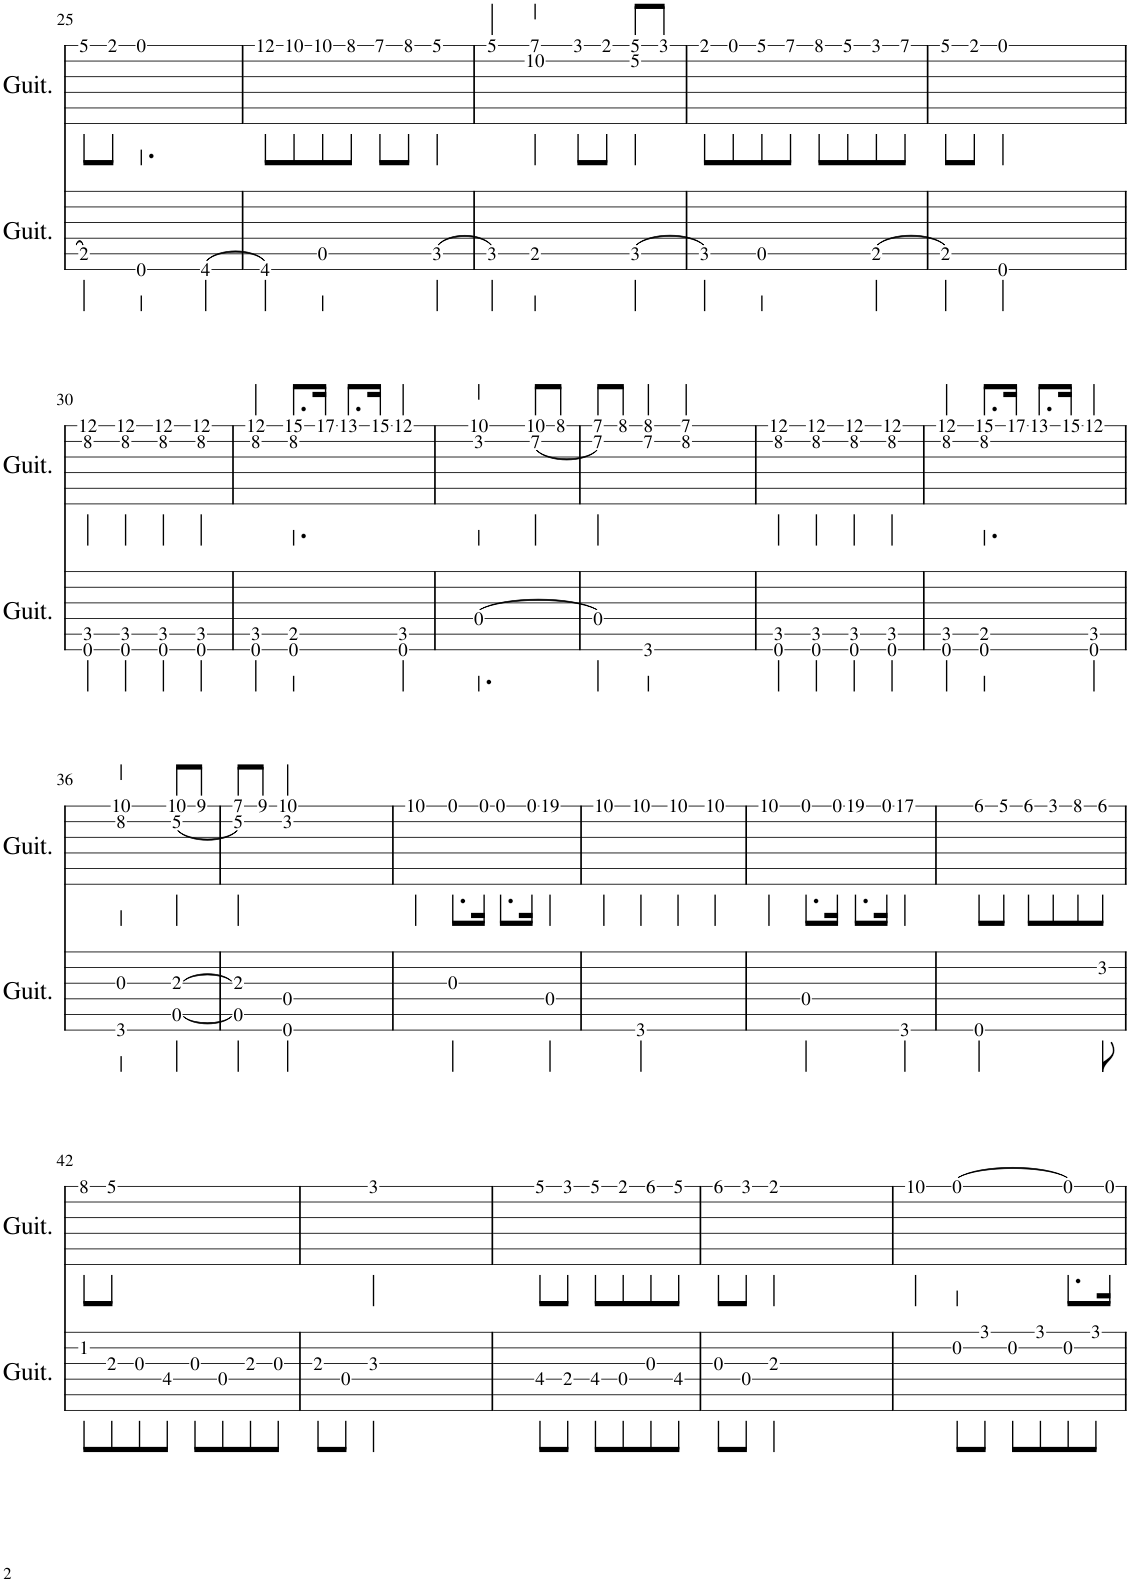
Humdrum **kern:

**kern	**kern
*part2	*part1
*staff2	*staff1
*I"Guitarra acústica	*I"Guitarra acústica
*I'Guit.	*I'Guit.
!!LO:PB:g=z
*	*clefG2
*k[f#]	*k[f#]
*M4/4	*M4/4
=25	=25
4BB\]	8a\L
.	8f#\J
2EE\	2.e\
[4GG#X\	.
=26	=26
4GG#X\]	8ee\L
.	8dd\
2AA\	8dd\
.	8cc\J
.	8b\L
.	8cc\J
[4C\	4a\
=27	=27
*	*^
4C\]	4a/	4ryy
2BB\	2b/	4a\
.	.	8g\L
.	.	8f#\J
[4C\	8a/L	4e\
.	8g/J	.
*	*v	*v
=28	=28
4C\]	8f#\L
.	8e\
2AA\	8a\
.	8b\J
.	8cc\L
.	8a\
[4BB\	8g\
.	8b\J
=29	=29
4BB\]	8a\L
.	8f#\J
4EE\	4e\
4r	4r
4r	4r
!!LO:LB:g=z
=30	=30
4CC\ 4C\	4g\ 4ee\
4CC\ 4C\	4g\ 4ee\
4CC\ 4C\	4g\ 4ee\
4CC\ 4C\	4g\ 4ee\
=31	=31
*	*^
4CC\ 4C\	4g/ 4ee/	4ryy
2BBB\ 2BB\	8.gg/L	2.g\
.	16aa/Jk	.
.	8.ffn/L	.
.	16gg/Jk	.
4CC\ 4C\	4ee/	.
=32	=32	=32
4r	4r	4r
[2.D\	2dd/	2d\
.	8dd/L	[4f#X\
.	8cc/J	.
=33	=33	=33
4D\]	8b/L	4f#X\]
.	8cc/J	.
2GG\	4f#/ 4cc/	2.ryy
.	4g/ 4b/	.
4r	4r	.
*	*v	*v
=34	=34
4CC\ 4C\	4g\ 4ee\
4CC\ 4C\	4g\ 4ee\
4CC\ 4C\	4g\ 4ee\
4CC\ 4C\	4g\ 4ee\
=35	=35
*	*^
4CC\ 4C\	4g/ 4ee/	4ryy
2BBB\ 2BB\	8.gg/L	2.g\
.	16aa/Jk	.
.	8.ffn/L	.
.	16gg/Jk	.
4CC\ 4C\	4ee/	.
!!LO:LB:g=z	!!
=36	=36	=36
4r	4r	4r
2GG\ 2G\	2dd/	2g\
[4AA\ [4A\	8dd/L	[4e\
.	8cc#X/J	.
=37	=37	=37
4AA\] 4A\]	8b/L	4e\]
.	8cc#/J	.
4DD\ 4D\	4d/ 4dd/	2.ryy
4r	4r	.
4r	4r	.
*	*v	*v
=38	=38
4r	4dd\
4G\	8.ddd\L
.	16eee\Jk
4r	8.ccc\L
.	16ddd\Jk
4D\	4bb\
=39	=39
4r	4dd\
4GG\	4dd\
4r	4dd\
4r	4dd\
=40	=40
4r	4dd\
4D\	8.ccc\L
.	16ddd\Jk
4r	8.bb\L
.	16ccc\Jk
4GG\	4aa\
=41	=41
4r	4r
4DD\	8b-X\L
.	8a\J
4r	8b-\L
.	8g\
8r	8cc\
8d\	8b-\J
!!LO:LB:g=z
=42	=42
8c\L	8cc\L
8A\	8a\J
8G\	2r
8F#\J	.
8G\L	.
8D\	.
8A\	4r
8G\J	.
=43	=43
8A\L	4r
8D\J	.
4B-X\	4g\
4r	4r
4r	4r
=44	=44
4r	4r
8F#\L	8a\L
8E\J	8g\J
8F#\L	8a\L
8D\	8f#\
8G\	8b-X\
8F#\J	8a\J
=45	=45
8G\L	8b-\L
8D\J	8g\J
4A\	4f#\
4r	4r
4r	4r
=46	=46
4r	4dd\
*clefG2	*
8B\L	[2ddd\
8g\J	.
8B\L	.
8g\	.
8B\	8.ddd\L]
8g\J	.
.	16eee\Jk
=	=
*-	*-
